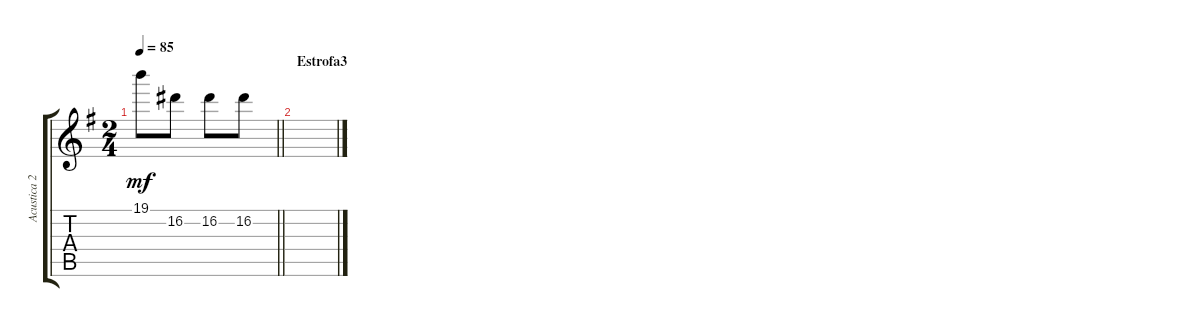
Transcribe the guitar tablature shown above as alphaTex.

\track ("Acustica 2" "Acustica 2") {instrument acousticguitarnylon}
\staff {score tabs}
\tuning (E4 B3 G3 D3 A2 E2) {hide}
\ts (2 4)
\tempo 85
\clef g2
\barLineRight lightlight
\ks g
19.1.8{dy mf} 16.2.8 16.2.8 16.2.8 |
\section ("" "Estrofa3")
